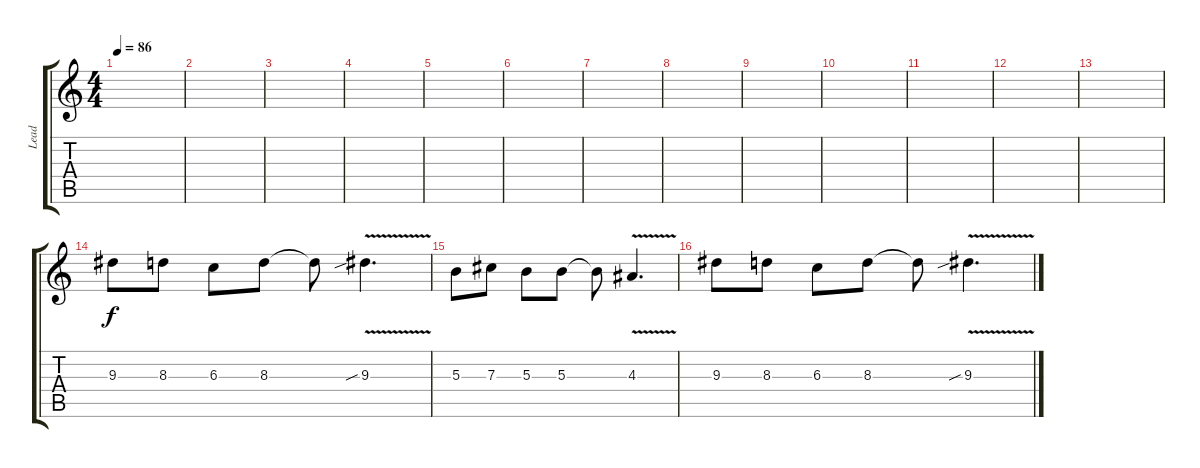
\track ("Lead" "Lead") {instrument distortionguitar}
\staff {score tabs}
\tuning (Eb4 Bb3 Gb3 Db3 Ab2 Eb2) {hide}
\ts (4 4)
\tempo 86
\clef g2
\ks c
|
|
|
|
|
|
|
|
|
|
|
|
|
9.3.8 8.3.8 6.3.8 8.3.8 8.3{t}.8 9.3{v sib}.4{d} |
5.3.8 7.3.8 5.3.8 5.3.8 5.3{t}.8 4.3{v}.4{d} |
9.3.8 8.3.8 6.3.8 8.3.8 8.3{t}.8 9.3{v sib}.4{d}
